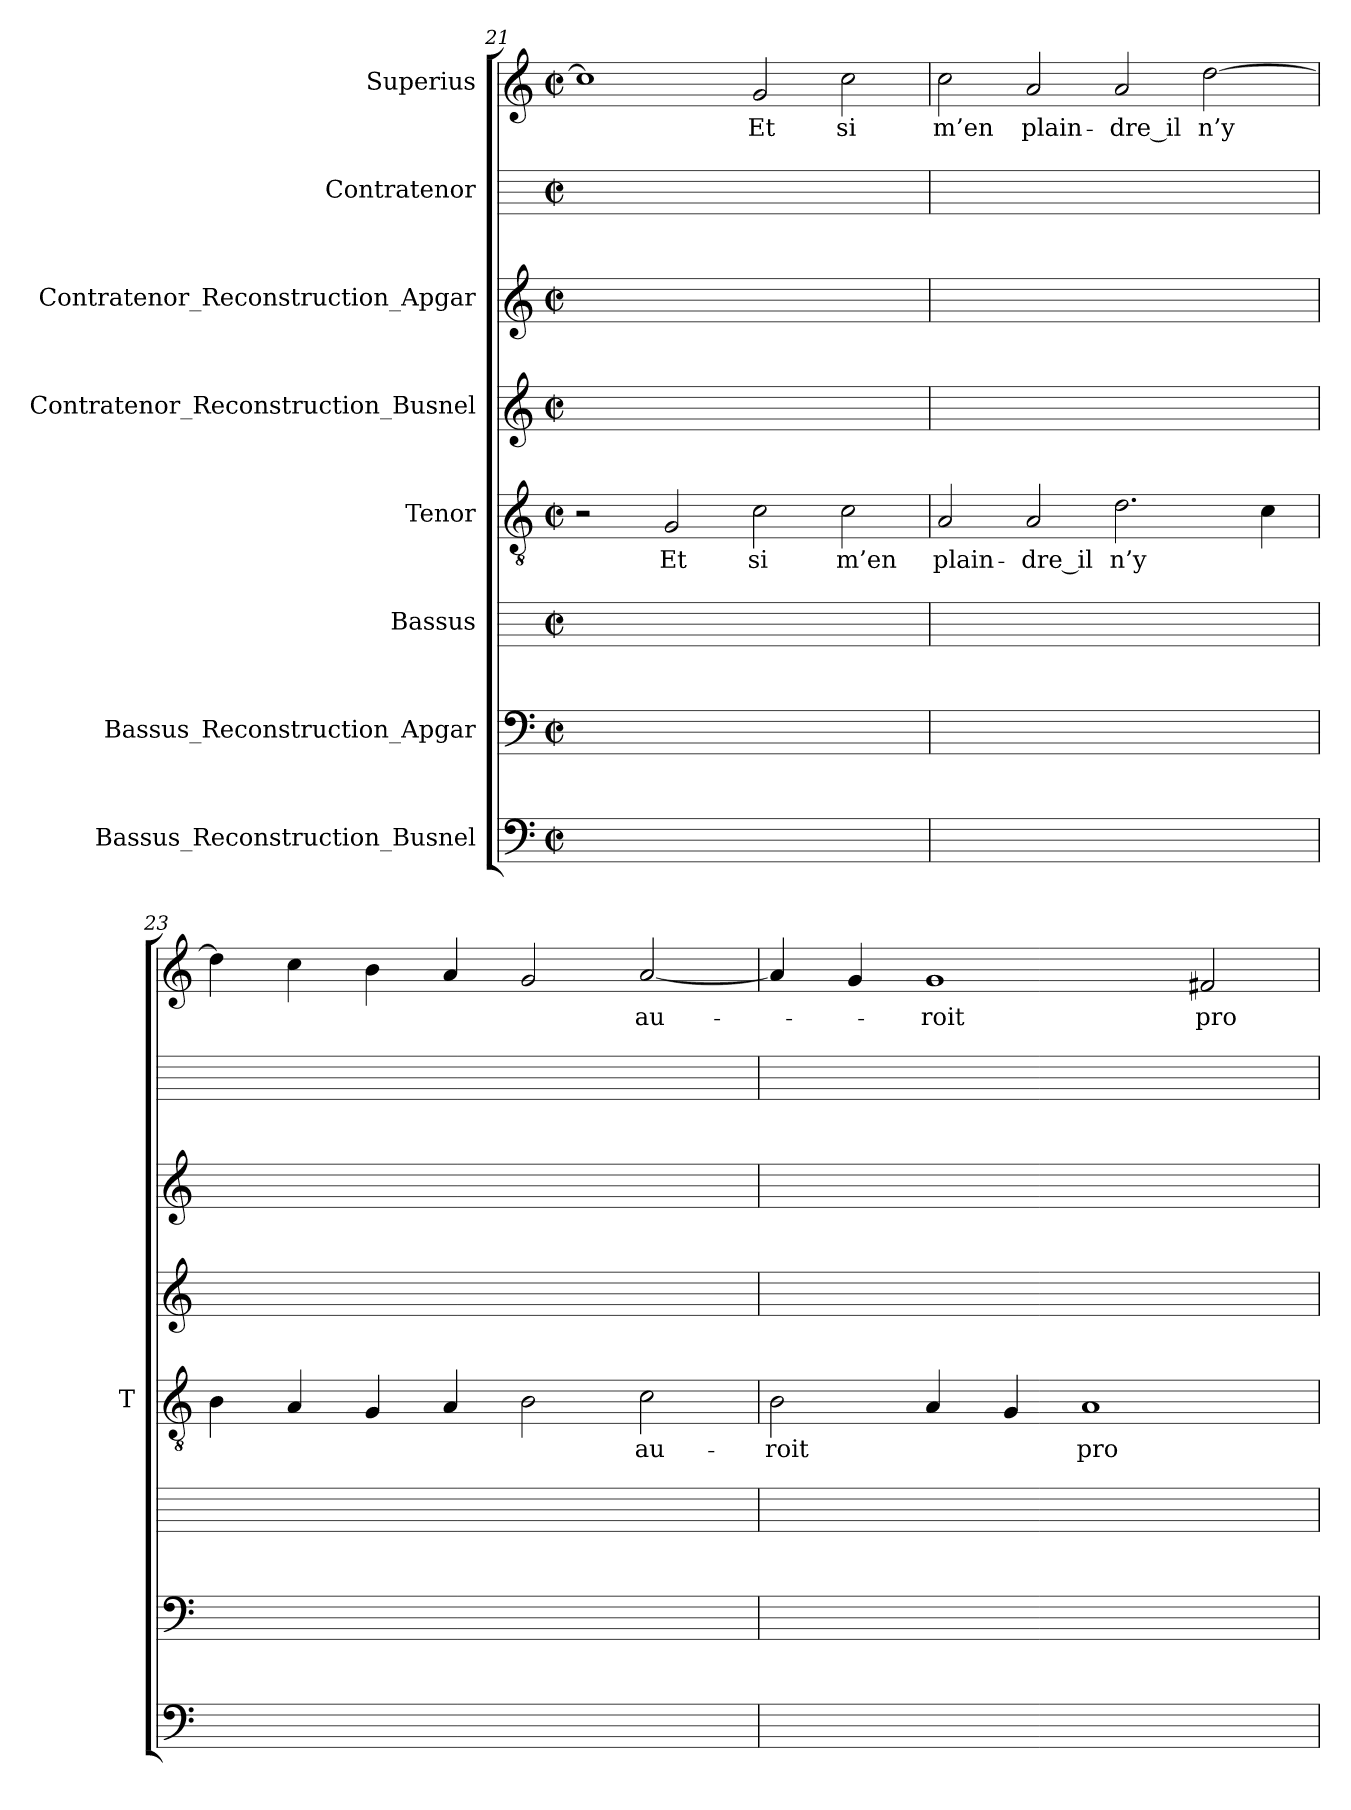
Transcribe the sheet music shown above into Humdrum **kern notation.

**kern	**kern	**kern	**kern	**text	**kern	**kern	**kern	**kern	**text
*part8	*part7	*part6	*part5	*part5	*part4	*part3	*part2	*part1	*part1
*staff8	*staff7	*staff6	*staff5	*staff5	*staff4	*staff3	*staff2	*staff1	*staff1
*I"Bassus_Reconstruction_Busnel	*I"Bassus_Reconstruction_Apgar	*I"Bassus	*I"Tenor	*	*I"Contratenor_Reconstruction_Busnel	*I"Contratenor_Reconstruction_Apgar	*I"Contratenor	*I"Superius	*
*	*	*	*I'T	*	*	*	*	*	*
*clefF4	*clefF4	*	*clefGv2	*	*clefG2	*clefG2	*	*clefG2	*
*k[]	*k[]	*	*k[]	*	*k[]	*k[]	*	*k[]	*
*C:	*C:	*	*C:	*	*C:	*C:	*	*C:	*
*M2/2	*M2/2	*M2/2	*M2/2	*	*M2/2	*M2/2	*M2/2	*M2/2	*
*met(c|)	*met(c|)	*met(c|)	*met(c|)	*	*met(c|)	*met(c|)	*met(c|)	*met(c|)	*
=21	=21	=21	=21	=21	=21	=21	=21	=21	=21
0ryy	0ryy	0ryy	2r	.	0ryy	0ryy	0ryy	1cc]	.
.	.	.	2G	-Et	.	.	.	.	.
.	.	.	2c	-si	.	.	.	2g	-Et
.	.	.	2c	-m’en	.	.	.	2cc	-si
=22	=22	=22	=22	=22	=22	=22	=22	=22	=22
0ryy	0ryy	0ryy	2A	plain-	0ryy	0ryy	0ryy	2cc	-m’en
.	.	.	2A	-dre_il	.	.	.	2a	plain-
.	.	.	2.d	-n’y	.	.	.	2a	-dre_il
.	.	.	.	.	.	.	.	[2dd	-n’y
.	.	.	4c	.	.	.	.	.	.
=23	=23	=23	=23	=23	=23	=23	=23	=23	=23
0ryy	0ryy	0ryy	4B	.	0ryy	0ryy	0ryy	4dd]	.
.	.	.	4A	.	.	.	.	4cc	.
.	.	.	4G	.	.	.	.	4b	.
.	.	.	4A	.	.	.	.	4a	.
.	.	.	2B	.	.	.	.	2g	.
.	.	.	2c	au-	.	.	.	[2a	au-
=24	=24	=24	=24	=24	=24	=24	=24	=24	=24
0ryy	0ryy	0ryy	2B	-roit	0ryy	0ryy	0ryy	4a]	.
.	.	.	.	.	.	.	.	4g	.
.	.	.	4A	.	.	.	.	1g	-roit
.	.	.	4G	.	.	.	.	.	.
.	.	.	1A	pro-	.	.	.	.	.
.	.	.	.	.	.	.	.	2f#X	pro-
=	=	=	=	=	=	=	=	=	=
*-	*-	*-	*-	*-	*-	*-	*-	*-	*-
